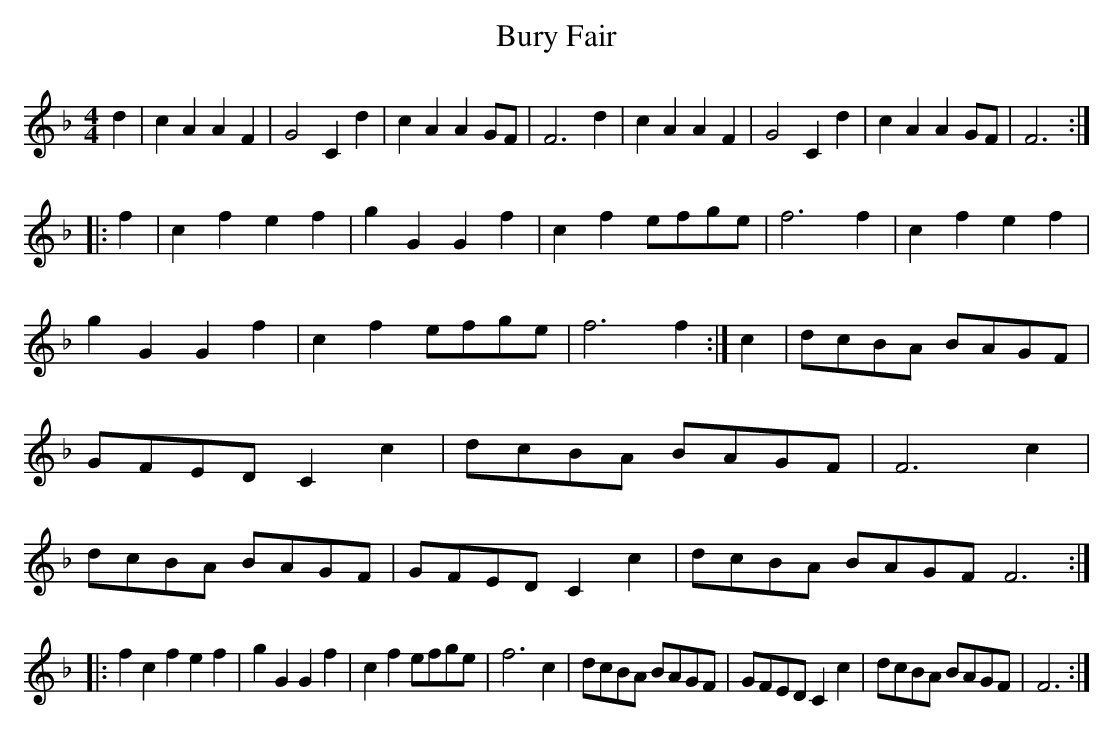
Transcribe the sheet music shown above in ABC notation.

X:1
T:Bury Fair
M:4/4
L:1/8
K:F
d2|c2 A2 A2 F2|G4 C2 d2|c2 A2 A2 GF|F6 d2|c2 A2 A2 F2|G4 C2 d2|c2 A2 A2 GF|F6:|
|: f2|c2 f2 e2 f2|g2 G2 G2 f2|c2 f2 efge| f6 f2|c2 f2 e2 f2|g2 G2 G2 f2| c2 f2 efge| f6 f2:| c2|dcBA BAGF| GFED C2 c2|dcBA BAGF| F6 c2|dcBA BAGF|GFED C2 c2|dcBA BAGF F6:|
|: f2 c2 f2 e2 f2 | g2 G2 G2 f2| c2 f2 efge| f6 c2|dcBA BAGF| GFED C2 c2|dcBA BAGF| F6:|
